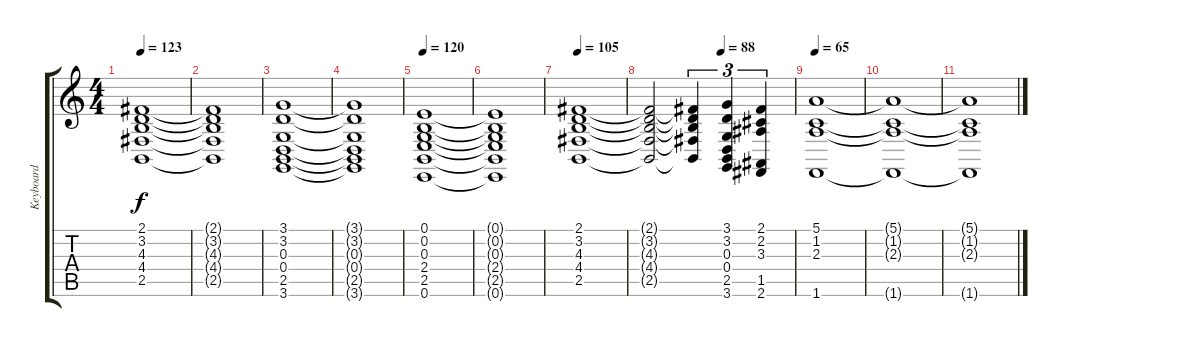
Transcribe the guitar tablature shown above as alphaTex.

\track ("Keyboard" "Keyboard") {instrument stringensemble1}
\staff {score tabs}
\tuning (E4 B3 G3 D3 A2 E2) {hide}
\ts (4 4)
\tempo 123
\clef g2
\ks c
(2.1 3.2 4.3 4.4 2.5).1{dy f} |
(2.1{t} 3.2{t} 4.3{t} 4.4{t} 2.5{t}).1 |
(3.1 3.2 0.3 0.4 2.5 3.6).1 |
(3.1{t} 3.2{t} 0.3{t} 0.4{t} 2.5{t} 3.6{t}).1 |
\tempo 120
(0.1 0.2 0.3 2.4 2.5 0.6).1 |
(0.1{t} 0.2{t} 0.3{t} 2.4{t} 2.5{t} 0.6{t}).1 |
\tempo 105
(2.1 3.2 4.3 4.4 2.5).1 |
\tempo (88 0.5)
(2.1{t} 3.2{t} 4.3{t} 4.4{t} 2.5{t}).2 (2.1{t} 3.2{t} 4.3{t} 4.4{t} 2.5{t}).4{tu (3 2)} (3.1 3.2 0.3 0.4 2.5 3.6).4{tu (3 2)} (2.1 2.2 3.3 1.5 2.6).4{tu (3 2)} |
\tempo 65
(5.1 1.2 2.3 1.6).1 |
(5.1{t} 1.2{t} 2.3{t} 1.6{t}).1 |
(5.1{t} 1.2{t} 2.3{t} 1.6{t}).1
